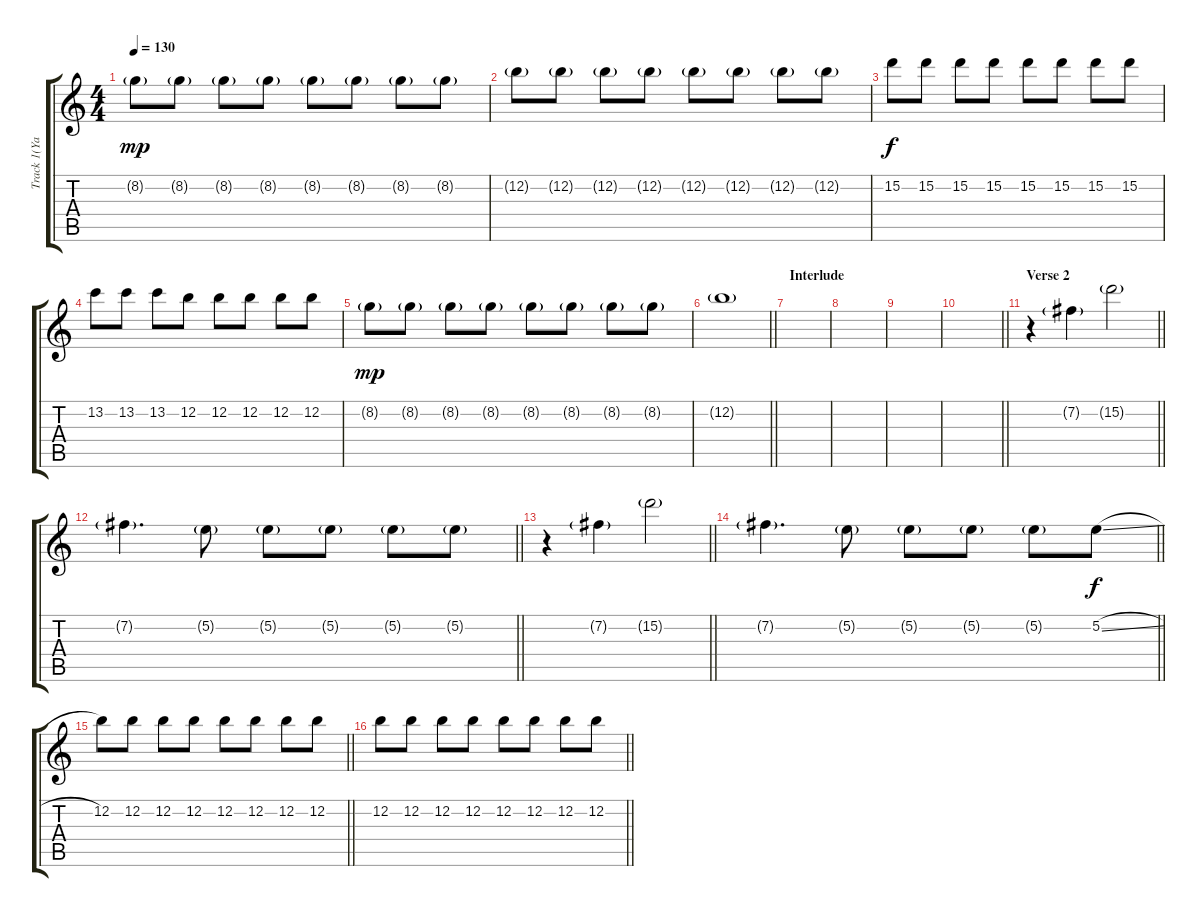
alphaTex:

\track ("Track 1(Yan Yuzon/Lead)" "Track 1(Ya") {instrument overdrivenguitar}
\staff {score tabs}
\tuning (E4 B3 G3 D3 A2 E2) {hide}
\ts (4 4)
\tempo 130
\clef g2
\ks c
8.2{g}.8{dy mp} 8.2{g}.8 8.2{g}.8 8.2{g}.8 8.2{g}.8 8.2{g}.8 8.2{g}.8 8.2{g}.8 |
12.2{g}.8 12.2{g}.8 12.2{g}.8 12.2{g}.8 12.2{g}.8 12.2{g}.8 12.2{g}.8 12.2{g}.8 |
15.2.8{dy f} 15.2.8 15.2.8 15.2.8 15.2.8 15.2.8 15.2.8 15.2.8 |
13.2.8 13.2.8 13.2.8 12.2.8 12.2.8 12.2.8 12.2.8 12.2.8 |
8.2{g}.8{dy mp} 8.2{g}.8 8.2{g}.8 8.2{g}.8 8.2{g}.8 8.2{g}.8 8.2{g}.8 8.2{g}.8 |
\barLineRight lightlight
12.2{g}.1 |
\section ("" "Interlude")
|
|
|
\barLineRight lightlight
|
\section ("" "Verse 2")
\barLineRight lightlight
r.4 7.2{g}.4 15.2{g}.2 |
\barLineRight lightlight
7.2{g}.4{d} 5.2{g}.8 5.2{g}.8 5.2{g}.8 5.2{g}.8 5.2{g}.8 |
\barLineRight lightlight
r.4 7.2{g}.4 15.2{g}.2 |
\barLineRight lightlight
7.2{g}.4{d} 5.2{g}.8 5.2{g}.8 5.2{g}.8 5.2{g}.8 5.2{sl}.8{dy f} |
\barLineRight lightlight
12.2.8 12.2.8 12.2.8 12.2.8 12.2.8 12.2.8 12.2.8 12.2.8 |
\barLineRight lightlight
12.2.8 12.2.8 12.2.8 12.2.8 12.2.8 12.2.8 12.2.8 12.2{sl}.8
